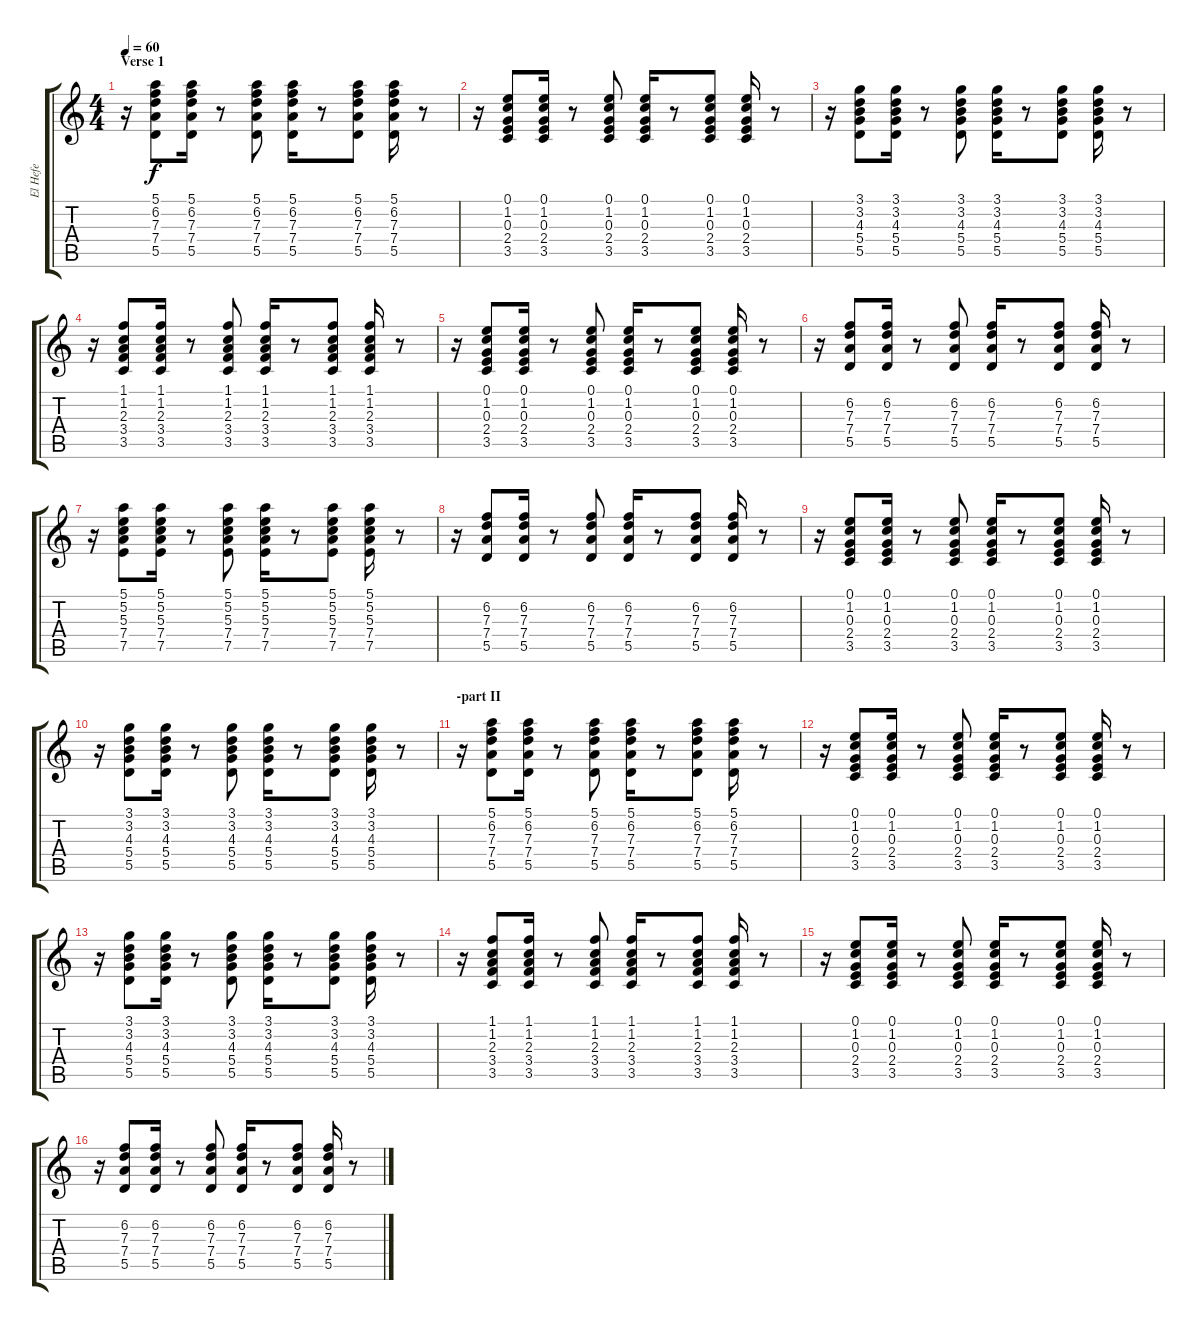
\track ("El Hefe" "El Hefe") {instrument overdrivenguitar}
\staff {score tabs}
\tuning (E4 B3 G3 D3 A2 E2) {hide}
\ts (4 4)
\section ("" "Verse 1")
\tempo 60
\clef g2
\ks c
r.16{dy f instrument electricguitarjazz} (5.1 6.2 7.3 7.4 5.5).8 (5.1 6.2 7.3 7.4 5.5).16 r.8 (5.1 6.2 7.3 7.4 5.5).8 (5.1 6.2 7.3 7.4 5.5).16 r.8 (5.1 6.2 7.3 7.4 5.5).8 (5.1 6.2 7.3 7.4 5.5).16 r.8 |
r.16 (0.1 1.2 0.3 2.4 3.5).8 (0.1 1.2 0.3 2.4 3.5).16 r.8 (0.1 1.2 0.3 2.4 3.5).8 (0.1 1.2 0.3 2.4 3.5).16 r.8 (0.1 1.2 0.3 2.4 3.5).8 (0.1 1.2 0.3 2.4 3.5).16 r.8 |
r.16 (3.1 3.2 4.3 5.4 5.5).8 (3.1 3.2 4.3 5.4 5.5).16 r.8 (3.1 3.2 4.3 5.4 5.5).8 (3.1 3.2 4.3 5.4 5.5).16 r.8 (3.1 3.2 4.3 5.4 5.5).8 (3.1 3.2 4.3 5.4 5.5).16 r.8 |
r.16 (1.1 1.2 2.3 3.4 3.5).8 (1.1 1.2 2.3 3.4 3.5).16 r.8 (1.1 1.2 2.3 3.4 3.5).8 (1.1 1.2 2.3 3.4 3.5).16 r.8 (1.1 1.2 2.3 3.4 3.5).8 (1.1 1.2 2.3 3.4 3.5).16 r.8 |
r.16 (0.1 1.2 0.3 2.4 3.5).8 (0.1 1.2 0.3 2.4 3.5).16 r.8 (0.1 1.2 0.3 2.4 3.5).8 (0.1 1.2 0.3 2.4 3.5).16 r.8 (0.1 1.2 0.3 2.4 3.5).8 (0.1 1.2 0.3 2.4 3.5).16 r.8 |
r.16 (6.2 7.3 7.4 5.5).8 (6.2 7.3 7.4 5.5).16 r.8 (6.2 7.3 7.4 5.5).8 (6.2 7.3 7.4 5.5).16 r.8 (6.2 7.3 7.4 5.5).8 (6.2 7.3 7.4 5.5).16 r.8 |
r.16 (5.1 5.2 5.3 7.4 7.5).8 (5.1 5.2 5.3 7.4 7.5).16 r.8 (5.1 5.2 5.3 7.4 7.5).8 (5.1 5.2 5.3 7.4 7.5).16 r.8 (5.1 5.2 5.3 7.4 7.5).8 (5.1 5.2 5.3 7.4 7.5).16 r.8 |
r.16 (6.2 7.3 7.4 5.5).8 (6.2 7.3 7.4 5.5).16 r.8 (6.2 7.3 7.4 5.5).8 (6.2 7.3 7.4 5.5).16 r.8 (6.2 7.3 7.4 5.5).8 (6.2 7.3 7.4 5.5).16 r.8 |
r.16 (0.1 1.2 0.3 2.4 3.5).8 (0.1 1.2 0.3 2.4 3.5).16 r.8 (0.1 1.2 0.3 2.4 3.5).8 (0.1 1.2 0.3 2.4 3.5).16 r.8 (0.1 1.2 0.3 2.4 3.5).8 (0.1 1.2 0.3 2.4 3.5).16 r.8 |
r.16 (3.1 3.2 4.3 5.4 5.5).8 (3.1 3.2 4.3 5.4 5.5).16 r.8 (3.1 3.2 4.3 5.4 5.5).8 (3.1 3.2 4.3 5.4 5.5).16 r.8 (3.1 3.2 4.3 5.4 5.5).8 (3.1 3.2 4.3 5.4 5.5).16 r.8 |
\section ("" "-part II")
r.16{instrument electricguitarjazz} (5.1 6.2 7.3 7.4 5.5).8 (5.1 6.2 7.3 7.4 5.5).16 r.8 (5.1 6.2 7.3 7.4 5.5).8 (5.1 6.2 7.3 7.4 5.5).16 r.8 (5.1 6.2 7.3 7.4 5.5).8 (5.1 6.2 7.3 7.4 5.5).16 r.8 |
r.16 (0.1 1.2 0.3 2.4 3.5).8 (0.1 1.2 0.3 2.4 3.5).16 r.8 (0.1 1.2 0.3 2.4 3.5).8 (0.1 1.2 0.3 2.4 3.5).16 r.8 (0.1 1.2 0.3 2.4 3.5).8 (0.1 1.2 0.3 2.4 3.5).16 r.8 |
r.16 (3.1 3.2 4.3 5.4 5.5).8 (3.1 3.2 4.3 5.4 5.5).16 r.8 (3.1 3.2 4.3 5.4 5.5).8 (3.1 3.2 4.3 5.4 5.5).16 r.8 (3.1 3.2 4.3 5.4 5.5).8 (3.1 3.2 4.3 5.4 5.5).16 r.8 |
r.16 (1.1 1.2 2.3 3.4 3.5).8 (1.1 1.2 2.3 3.4 3.5).16 r.8 (1.1 1.2 2.3 3.4 3.5).8 (1.1 1.2 2.3 3.4 3.5).16 r.8 (1.1 1.2 2.3 3.4 3.5).8 (1.1 1.2 2.3 3.4 3.5).16 r.8 |
r.16 (0.1 1.2 0.3 2.4 3.5).8 (0.1 1.2 0.3 2.4 3.5).16 r.8 (0.1 1.2 0.3 2.4 3.5).8 (0.1 1.2 0.3 2.4 3.5).16 r.8 (0.1 1.2 0.3 2.4 3.5).8 (0.1 1.2 0.3 2.4 3.5).16 r.8 |
r.16 (6.2 7.3 7.4 5.5).8 (6.2 7.3 7.4 5.5).16 r.8 (6.2 7.3 7.4 5.5).8 (6.2 7.3 7.4 5.5).16 r.8 (6.2 7.3 7.4 5.5).8 (6.2 7.3 7.4 5.5).16 r.8
